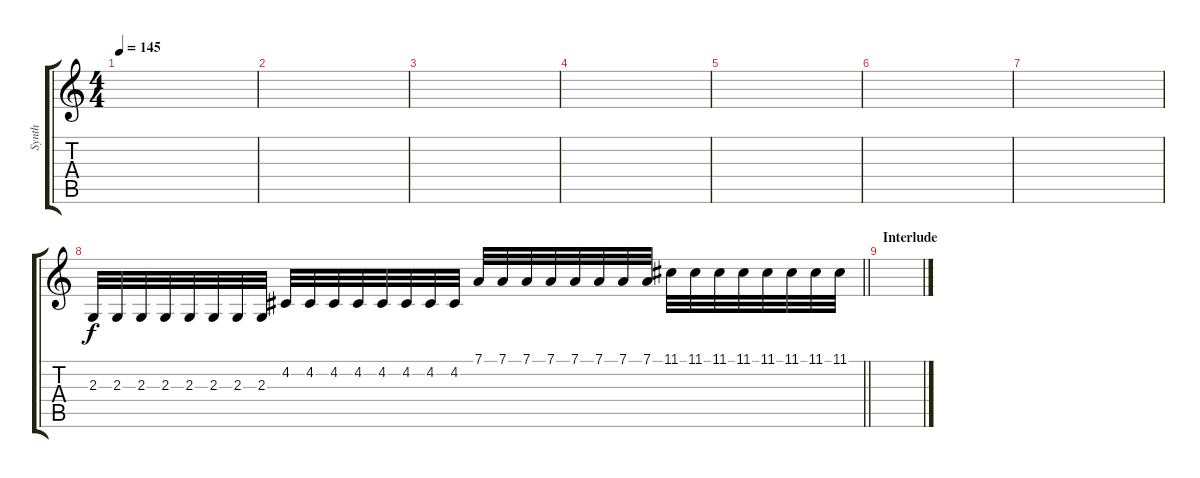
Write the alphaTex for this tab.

\track ("Synth" "Synth") {instrument lead1square}
\staff {score tabs}
\tuning (D4 A3 F3 C3 G2 C2) {hide}
\ts (4 4)
\tempo 145
\clef g2
\ks c
|
|
|
|
|
|
|
\barLineRight lightlight
2.3.32 2.3.32 2.3.32 2.3.32 2.3.32 2.3.32 2.3.32 2.3.32 4.2.32 4.2.32 4.2.32 4.2.32 4.2.32 4.2.32 4.2.32 4.2.32 7.1.32 7.1.32 7.1.32 7.1.32 7.1.32 7.1.32 7.1.32 7.1.32 11.1.32 11.1.32 11.1.32 11.1.32 11.1.32 11.1.32 11.1.32 11.1.32 |
\section ("" "Interlude")
